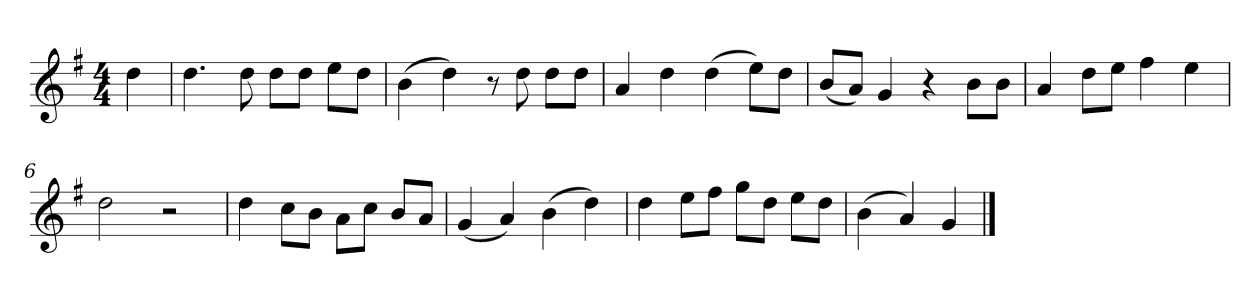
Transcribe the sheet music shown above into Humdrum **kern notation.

**kern
*part1
*staff1
*k[f#]
*M4/4
*MM120
=
4dd
=1
4.dd
8dd
8ddL
8ddJ
8eeL
8ddJ
=2
(4b
4dd)
8r
8dd
8ddL
8ddJ
=3
4a
4dd
(4dd
8eeL)
8ddJ
=4
(8bL
8aJ)
4g
4r
8bL
8bJ
=5
4a
8ddL
8eeJ
4ff#
4ee
=6
2dd
2r
=7
4dd
8ccL
8bJ
8aL
8ccJ
8bL
8aJ
=8
(4g
4a)
(4b
4dd)
=9
4dd
8eeL
8ff#J
8ggL
8ddJ
8eeL
8ddJ
=10
(4b
4a)
4g
==
*-
